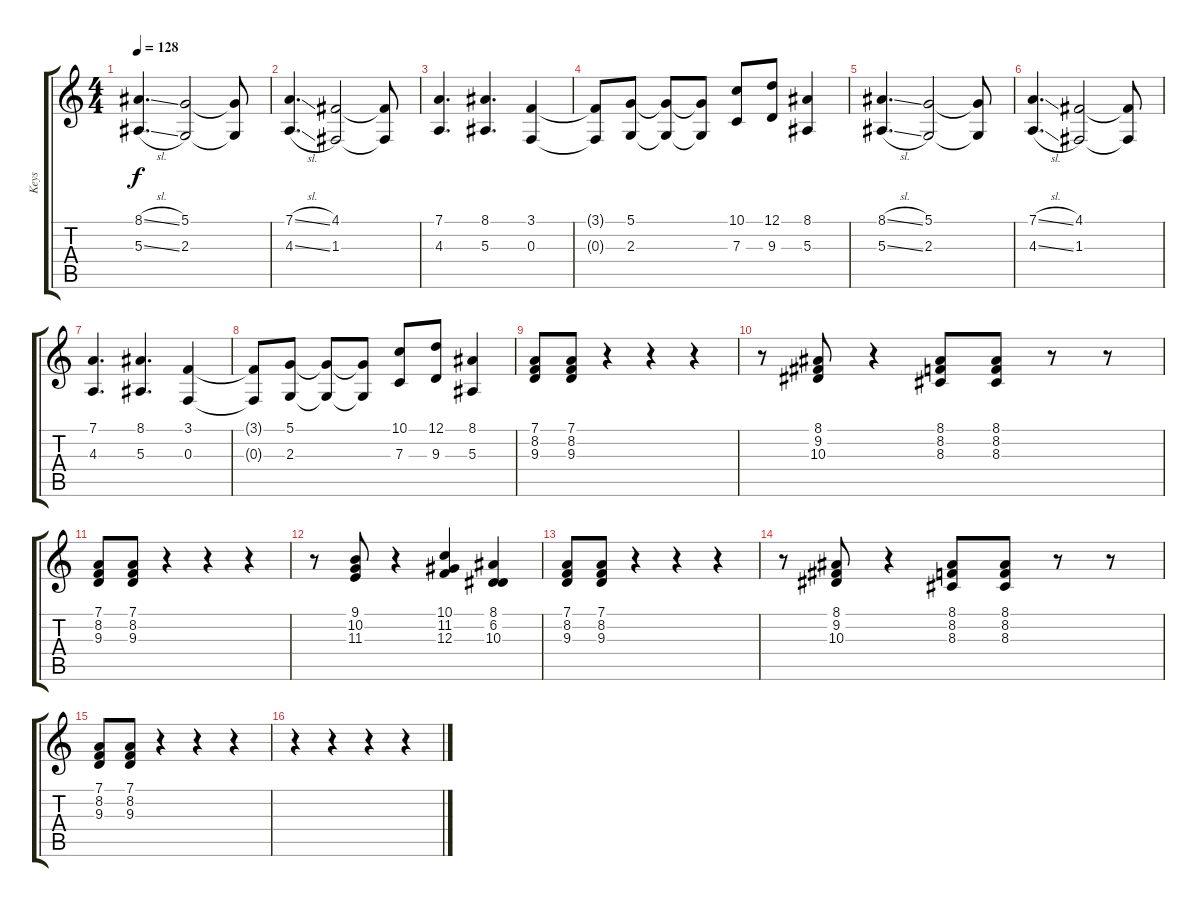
\track ("Keys" "Keys") {instrument stringensemble1}
\staff {score tabs}
\tuning (D4 A3 F3 C3 G2 D2) {hide}
\ts (4 4)
\tempo 128
\clef g2
\ks c
(8.1{sl} 5.3{sl}).4{d dy f} (5.1 2.3).2 (5.1{t} 2.3{t}).8 |
(7.1{sl} 4.3{sl}).4{d} (4.1 1.3).2 (4.1{t} 1.3{t}).8 |
(7.1 4.3).4{d} (8.1 5.3).4{d} (3.1 0.3).4 |
(3.1{t} 0.3{t}).8 (5.1 2.3).8 (5.1{t} 2.3{t}).8 (5.1{t} 2.3{t}).8 (10.1 7.3).8 (12.1 9.3).8 (8.1 5.3).4 |
(8.1{sl} 5.3{sl}).4{d} (5.1 2.3).2 (5.1{t} 2.3{t}).8 |
(7.1{sl} 4.3{sl}).4{d} (4.1 1.3).2 (4.1{t} 1.3{t}).8 |
(7.1 4.3).4{d} (8.1 5.3).4{d} (3.1 0.3).4 |
(3.1{t} 0.3{t}).8 (5.1 2.3).8 (5.1{t} 2.3{t}).8 (5.1{t} 2.3{t}).8 (10.1 7.3).8 (12.1 9.3).8 (8.1 5.3).4 |
(7.1 8.2 9.3).8 (7.1 8.2 9.3).8 r.4 r.4 r.4 |
r.8 (8.1 9.2 10.3).8 r.4 (8.1 8.2 8.3).8 (8.1 8.2 8.3).8 r.8 r.8 |
(7.1 8.2 9.3).8 (7.1 8.2 9.3).8 r.4 r.4 r.4 |
r.8 (9.1 10.2 11.3).8 r.4 (10.1 11.2 12.3).4 (8.1 6.2 10.3).4 |
(7.1 8.2 9.3).8 (7.1 8.2 9.3).8 r.4 r.4 r.4 |
r.8 (8.1 9.2 10.3).8 r.4 (8.1 8.2 8.3).8 (8.1 8.2 8.3).8 r.8 r.8 |
(7.1 8.2 9.3).8 (7.1 8.2 9.3).8 r.4 r.4 r.4 |
r.4 r.4 r.4 r.4
